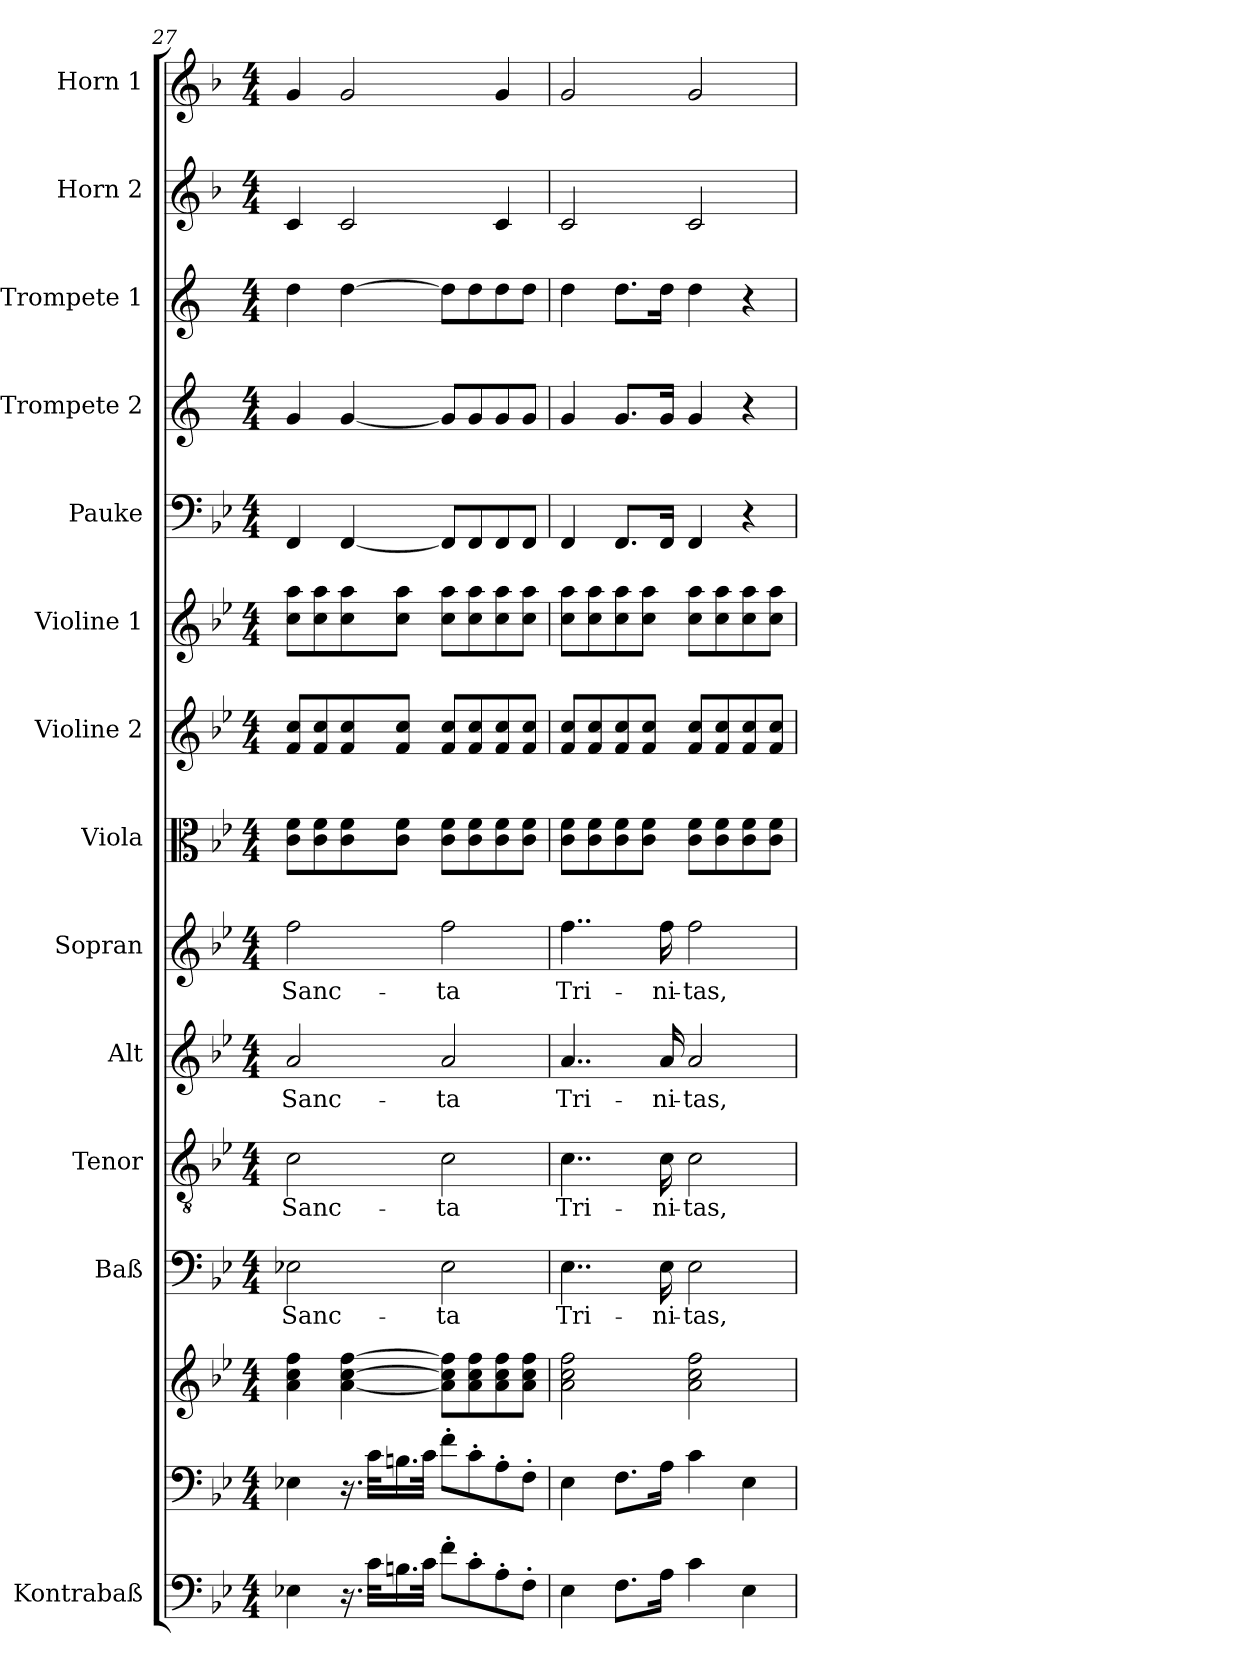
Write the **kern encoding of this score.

**kern	**kern	**kern	**kern	**text	**kern	**text	**kern	**text	**kern	**text	**kern	**kern	**kern	**kern	**kern	**kern	**kern	**kern
*part14	*part13	*part13	*part12	*part12	*part11	*part11	*part10	*part10	*part9	*part9	*part8	*part7	*part6	*part5	*part4	*part3	*part2	*part1
*staff15	*staff14	*staff13	*staff12	*staff12	*staff11	*staff11	*staff10	*staff10	*staff9	*staff9	*staff8	*staff7	*staff6	*staff5	*staff4	*staff3	*staff2	*staff1
*I"Kontrabaß	*	*	*I"Baß	*	*I"Tenor	*	*I"Alt	*	*I"Sopran	*	*I"Viola	*I"Violine 2	*I"Violine 1	*I"Pauke	*I"Trompete 2	*I"Trompete 1	*I"Horn 2	*I"Horn 1
*I'Kb.	*	*	*	*	*	*	*	*	*	*	*I'Vla.	*I'Vl. 2	*I'Vl. 1	*	*I'Tr. 2	*I'Tr. 1	*I'Hr. 2	*I'Hr. 1
*clefF4	*clefF4	*clefG2	*clefF4	*	*clefGv2	*	*clefG2	*	*clefG2	*	*clefC3	*clefG2	*clefG2	*clefF4	*clefG2	*clefG2	*clefG2	*clefG2
*ITrd7c12	*	*	*	*	*	*	*	*	*	*	*	*	*	*	*ITrd1c2	*ITrd1c2	*ITrd4c7	*ITrd4c7
*k[b-e-]	*k[b-e-]	*k[b-e-]	*k[b-e-]	*	*k[b-e-]	*	*k[b-e-]	*	*k[b-e-]	*	*k[b-e-]	*k[b-e-]	*k[b-e-]	*k[b-e-]	*k[b-e-]	*k[b-e-]	*k[b-e-]	*k[b-e-]
*B-:	*B-:	*B-:	*B-:	*	*B-:	*	*B-:	*	*B-:	*	*B-:	*B-:	*B-:	*B-:	*B-:	*B-:	*B-:	*B-:
*M4/4	*M4/4	*M4/4	*M4/4	*	*M4/4	*	*M4/4	*	*M4/4	*	*M4/4	*M4/4	*M4/4	*M4/4	*M4/4	*M4/4	*M4/4	*M4/4
=27	=27	=27	=27	=27	=27	=27	=27	=27	=27	=27	=27	=27	=27	=27	=27	=27	=27	=27
!	!	!	!	!LO:LY:b	!	!LO:LY:b	!	!LO:LY:b	!	!LO:LY:b	!	!	!	!	!	!	!	!
4EE-X\	4E-X\	4a\ 4cc\ 4ff\	2E-X\	Sanc-	2c\	Sanc-	2a/	Sanc-	2ff\	Sanc-	8c\ 8f\L	8f/ 8cc/L	8cc\ 8aa\L	4FF/	4f/	4cc\	4F/	4c/
.	.	.	.	.	.	.	.	.	.	.	8c\ 8f\	8f/ 8cc/	8cc\ 8aa\	.	.	.	.	.
16.r	16.r	[4a\ [4cc\ [4ff\	.	.	.	.	.	.	.	.	8c\ 8f\	8f/ 8cc/	8cc\ 8aa\	[4FF/	[4f/	[4cc\	2F/	2c/
32C\KLL	32c\KLL	.	.	.	.	.	.	.	.	.	.	.	.	.	.	.	.	.
16.BBn\	16.Bn\	.	.	.	.	.	.	.	.	.	8c\ 8f\J	8f/ 8cc/J	8cc\ 8aa\J	.	.	.	.	.
32C\JJk	32c\JJk	.	.	.	.	.	.	.	.	.	.	.	.	.	.	.	.	.
!	!	!	!	!LO:LY:b	!	!LO:LY:b	!	!LO:LY:b	!	!LO:LY:b	!	!	!	!	!	!	!	!
8F'>\L	8f'>\L	8a\] 8cc\] 8ff\]L	2E-\	-ta	2c\	-ta	2a/	-ta	2ff\	-ta	8c\ 8f\L	8f/ 8cc/L	8cc\ 8aa\L	8FF/L]	8f/L]	8cc\L]	.	.
8C'>\	8c'>\	8a\ 8cc\ 8ff\	.	.	.	.	.	.	.	.	8c\ 8f\	8f/ 8cc/	8cc\ 8aa\	8FF/	8f/	8cc\	.	.
8AA'>\	8A'>\	8a\ 8cc\ 8ff\	.	.	.	.	.	.	.	.	8c\ 8f\	8f/ 8cc/	8cc\ 8aa\	8FF/	8f/	8cc\	4F/	4c/
8FF'>\J	8F'>\J	8a\ 8cc\ 8ff\J	.	.	.	.	.	.	.	.	8c\ 8f\J	8f/ 8cc/J	8cc\ 8aa\J	8FF/J	8f/J	8cc\J	.	.
=28	=28	=28	=28	=28	=28	=28	=28	=28	=28	=28	=28	=28	=28	=28	=28	=28	=28	=28
!	!	!	!	!LO:LY:b	!	!LO:LY:b	!	!LO:LY:b	!	!LO:LY:b	!	!	!	!	!	!	!	!
4EE-\	4E-\	2a\ 2cc\ 2ff\	4..E-\	Tri-	4..c\	Tri-	4..a/	Tri-	4..ff\	Tri-	8c\ 8f\L	8f/ 8cc/L	8cc\ 8aa\L	4FF/	4f/	4cc\	2F/	2c/
.	.	.	.	.	.	.	.	.	.	.	8c\ 8f\	8f/ 8cc/	8cc\ 8aa\	.	.	.	.	.
8.FF\L	8.F\L	.	.	.	.	.	.	.	.	.	8c\ 8f\	8f/ 8cc/	8cc\ 8aa\	8.FF/L	8.f/L	8.cc\L	.	.
.	.	.	.	.	.	.	.	.	.	.	8c\ 8f\J	8f/ 8cc/J	8cc\ 8aa\J	.	.	.	.	.
!	!	!	!	!LO:LY:b	!	!LO:LY:b	!	!LO:LY:b	!	!LO:LY:b	!	!	!	!	!	!	!	!
16AA\Jk	16A\Jk	.	16E-\	-ni-	16c\	-ni-	16a/	-ni-	16ff\	-ni-	.	.	.	16FF/Jk	16f/Jk	16cc\Jk	.	.
!	!	!	!	!LO:LY:b	!	!LO:LY:b	!	!LO:LY:b	!	!LO:LY:b	!	!	!	!	!	!	!	!
4C\	4c\	2a\ 2cc\ 2ff\	2E-\	-tas,	2c\	-tas,	2a/	-tas,	2ff\	-tas,	8c\ 8f\L	8f/ 8cc/L	8cc\ 8aa\L	4FF/	4f/	4cc\	2F/	2c/
.	.	.	.	.	.	.	.	.	.	.	8c\ 8f\	8f/ 8cc/	8cc\ 8aa\	.	.	.	.	.
4EE-\	4E-\	.	.	.	.	.	.	.	.	.	8c\ 8f\	8f/ 8cc/	8cc\ 8aa\	4r	4r	4r	.	.
.	.	.	.	.	.	.	.	.	.	.	8c\ 8f\J	8f/ 8cc/J	8cc\ 8aa\J	.	.	.	.	.
=	=	=	=	=	=	=	=	=	=	=	=	=	=	=	=	=	=	=
*-	*-	*-	*-	*-	*-	*-	*-	*-	*-	*-	*-	*-	*-	*-	*-	*-	*-	*-
